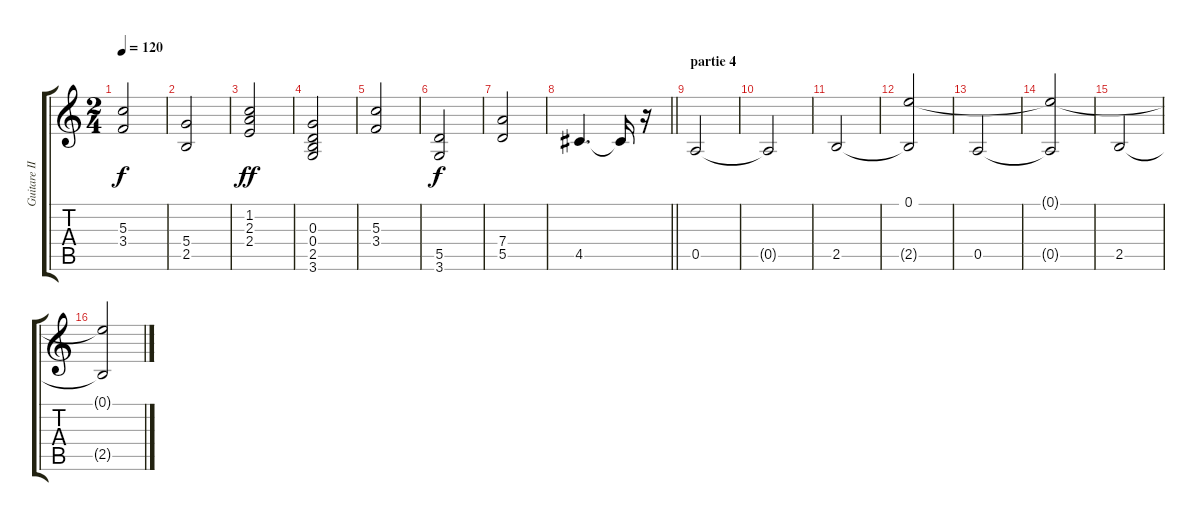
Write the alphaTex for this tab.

\track ("Guitare III" "Guitare II") {instrument distortionguitar}
\staff {score tabs}
\tuning (E4 B3 G3 D3 A2 E2) {hide}
\ts (2 4)
\tempo 120
\clef g2
\ks c
(5.3 3.4).2{dy f} |
(5.4 2.5).2 |
(1.2 2.3 2.4).2{dy ff} |
(0.3 0.4 2.5 3.6).2 |
(5.3 3.4).2 |
(5.5 3.6).2{dy f} |
(7.4 5.5).2 |
\barLineRight lightlight
4.5.4{d} 4.5{t}.16 r.16 |
\section ("" "partie 4")
0.5.2 |
0.5{t}.2 |
2.5.2 |
(0.1 2.5{t}).2 |
0.5.2 |
(0.1{t} 0.5{t}).2 |
2.5.2 |
(0.1{t} 2.5{t}).2
